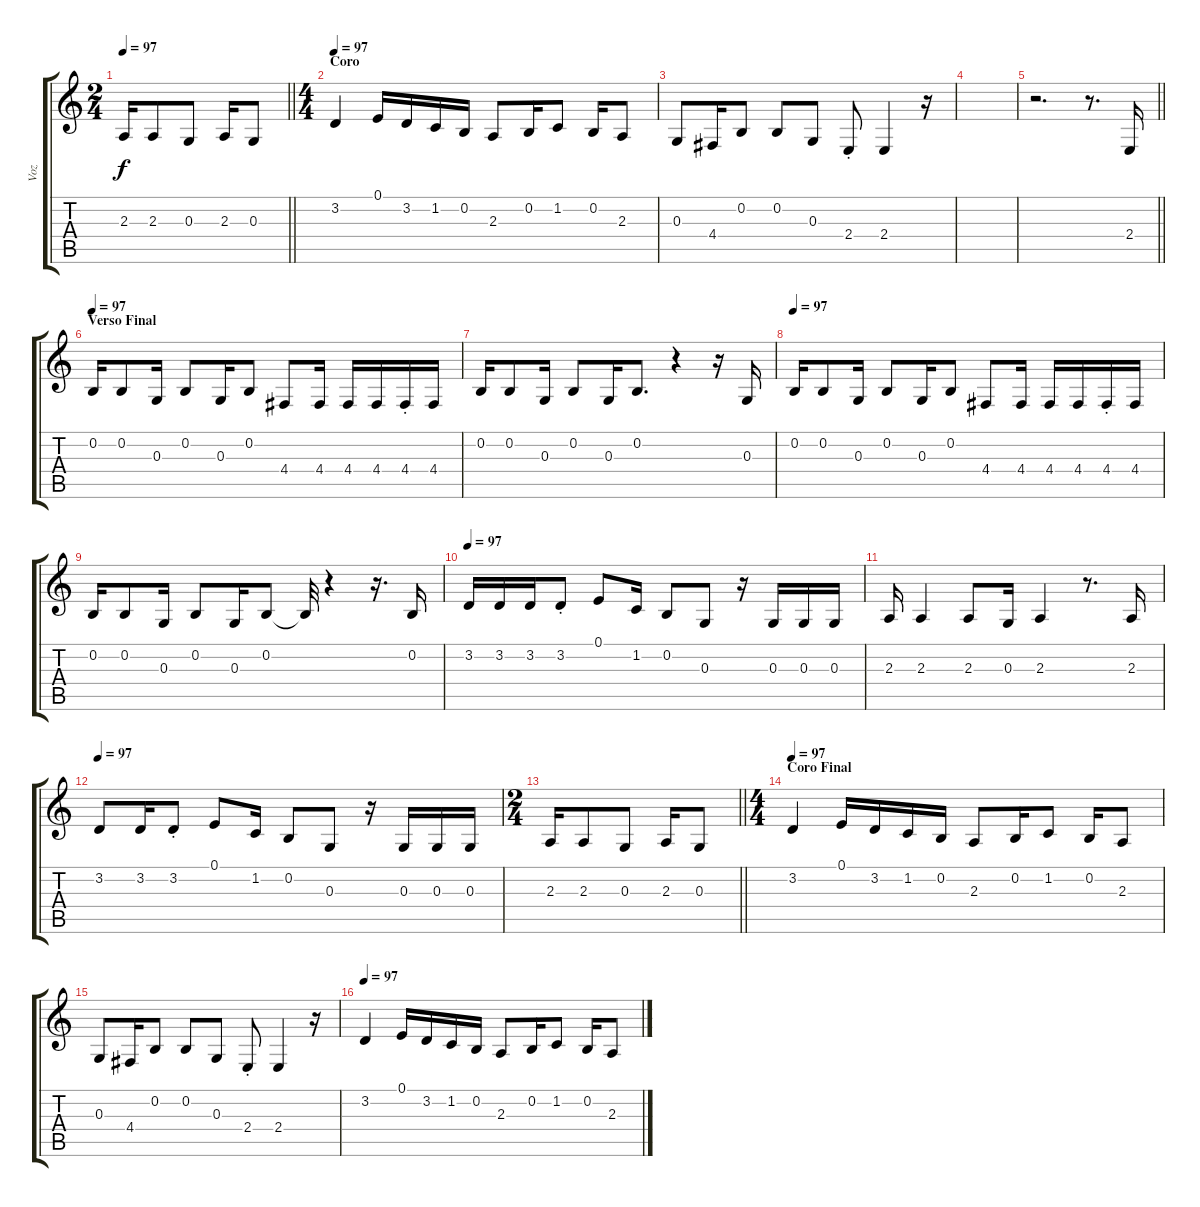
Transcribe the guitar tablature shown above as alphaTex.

\track ("Voz" "Voz") {instrument accordion}
\staff {score tabs}
\tuning (E4 B3 G3 D3 A2 E2) {hide}
\ts (2 4)
\tempo 97
\clef g2
\barLineRight lightlight
\ks c
2.3.16{dy f} 2.3.8 0.3.8 2.3.16 0.3.8 |
\ts (4 4)
\section ("" "Coro")
\tempo 97
3.2.4 0.1.16 3.2.16 1.2.16 0.2.16 2.3.8 0.2.16 1.2.8 0.2.16 2.3.8 |
0.3.8 4.4.16 0.2.8 0.2.8 0.3.8 2.4{st}.8 2.4.4 r.16 |
|
\barLineRight lightlight
r.2{d} r.8{d} 2.4.16 |
\section ("" "Verso Final")
\tempo 97
0.2.16 0.2.8 0.3.16 0.2.8 0.3.16 0.2.8 4.4.8 4.4.16 4.4.16 4.4.16 4.4{st}.16 4.4.16 |
0.2.16 0.2.8 0.3.16 0.2.8 0.3.16 0.2.8{d} r.4 r.16 0.3.16 |
\tempo 97
0.2.16 0.2.8 0.3.16 0.2.8 0.3.16 0.2.8 4.4.8 4.4.16 4.4.16 4.4.16 4.4{st}.16 4.4.16 |
0.2.16 0.2.8 0.3.16 0.2.8 0.3.16 0.2.8 0.2{t}.32 r.4 r.16{d} 0.2.16 |
\tempo 97
3.2.16 3.2.16 3.2.16 3.2{st}.8 0.1.8 1.2.16 0.2.8 0.3.8 r.16 0.3.16 0.3.16 0.3.16 |
2.3.16 2.3.4 2.3.8 0.3.16 2.3.4 r.8{d} 2.3.16 |
\tempo 97
3.2.8 3.2.16 3.2{st}.8 0.1.8 1.2.16 0.2.8 0.3.8 r.16 0.3.16 0.3.16 0.3.16 |
\ts (2 4)
\barLineRight lightlight
2.3.16 2.3.8 0.3.8 2.3.16 0.3.8 |
\ts (4 4)
\section ("" "Coro Final")
\tempo 97
3.2.4 0.1.16 3.2.16 1.2.16 0.2.16 2.3.8 0.2.16 1.2.8 0.2.16 2.3.8 |
0.3.8 4.4.16 0.2.8 0.2.8 0.3.8 2.4{st}.8 2.4.4 r.16 |
\tempo 97
3.2.4 0.1.16 3.2.16 1.2.16 0.2.16 2.3.8 0.2.16 1.2.8 0.2.16 2.3.8
